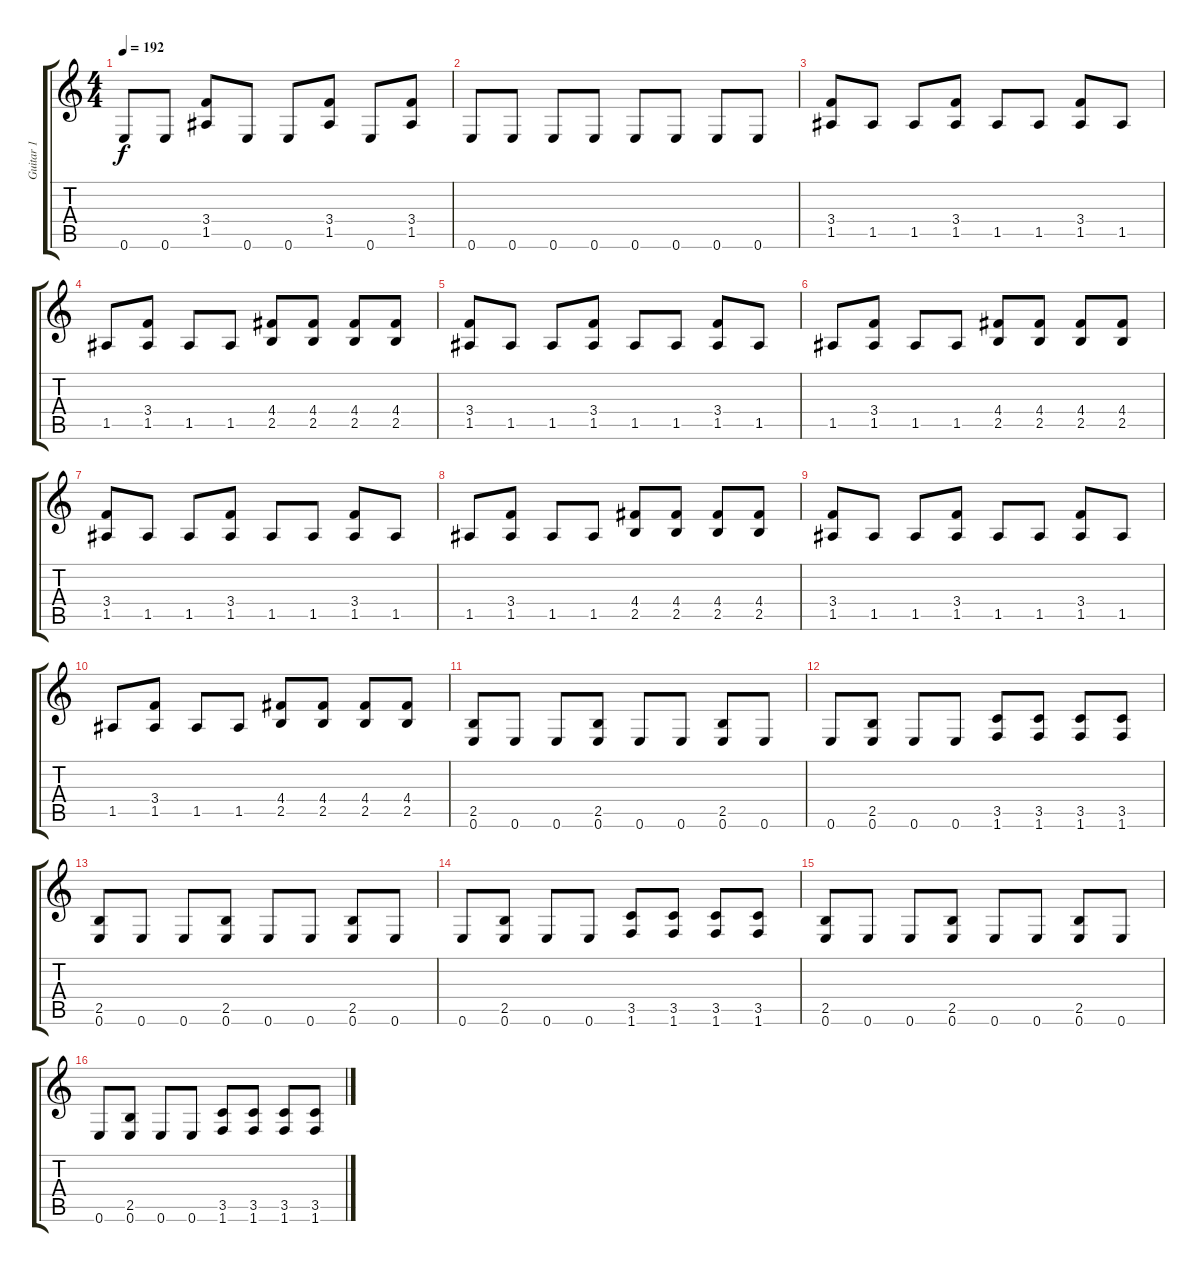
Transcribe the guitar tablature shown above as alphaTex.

\track ("Guitar 1" "Guitar 1") {instrument distortionguitar}
\staff {score tabs}
\tuning (E4 B3 G3 D3 A2 E2) {hide}
\ts (4 4)
\tempo 192
\clef g2
\ks c
0.6.8{dy f} 0.6.8 (3.4 1.5).8 0.6.8 0.6.8 (3.4 1.5).8 0.6.8 (3.4 1.5).8 |
0.6.8 0.6.8 0.6.8 0.6.8 0.6.8 0.6.8 0.6.8 0.6.8 |
(3.4 1.5).8 1.5.8 1.5.8 (3.4 1.5).8 1.5.8 1.5.8 (3.4 1.5).8 1.5.8 |
1.5.8 (3.4 1.5).8 1.5.8 1.5.8 (4.4 2.5).8 (4.4 2.5).8 (4.4 2.5).8 (4.4 2.5).8 |
(3.4 1.5).8 1.5.8 1.5.8 (3.4 1.5).8 1.5.8 1.5.8 (3.4 1.5).8 1.5.8 |
1.5.8 (3.4 1.5).8 1.5.8 1.5.8 (4.4 2.5).8 (4.4 2.5).8 (4.4 2.5).8 (4.4 2.5).8 |
(3.4 1.5).8 1.5.8 1.5.8 (3.4 1.5).8 1.5.8 1.5.8 (3.4 1.5).8 1.5.8 |
1.5.8 (3.4 1.5).8 1.5.8 1.5.8 (4.4 2.5).8 (4.4 2.5).8 (4.4 2.5).8 (4.4 2.5).8 |
(3.4 1.5).8 1.5.8 1.5.8 (3.4 1.5).8 1.5.8 1.5.8 (3.4 1.5).8 1.5.8 |
1.5.8 (3.4 1.5).8 1.5.8 1.5.8 (4.4 2.5).8 (4.4 2.5).8 (4.4 2.5).8 (4.4 2.5).8 |
(2.5 0.6).8 0.6.8 0.6.8 (2.5 0.6).8 0.6.8 0.6.8 (2.5 0.6).8 0.6.8 |
0.6.8 (2.5 0.6).8 0.6.8 0.6.8 (3.5 1.6).8 (3.5 1.6).8 (3.5 1.6).8 (3.5 1.6).8 |
(2.5 0.6).8 0.6.8 0.6.8 (2.5 0.6).8 0.6.8 0.6.8 (2.5 0.6).8 0.6.8 |
0.6.8 (2.5 0.6).8 0.6.8 0.6.8 (3.5 1.6).8 (3.5 1.6).8 (3.5 1.6).8 (3.5 1.6).8 |
(2.5 0.6).8 0.6.8 0.6.8 (2.5 0.6).8 0.6.8 0.6.8 (2.5 0.6).8 0.6.8 |
0.6.8 (2.5 0.6).8 0.6.8 0.6.8 (3.5 1.6).8 (3.5 1.6).8 (3.5 1.6).8 (3.5 1.6).8
